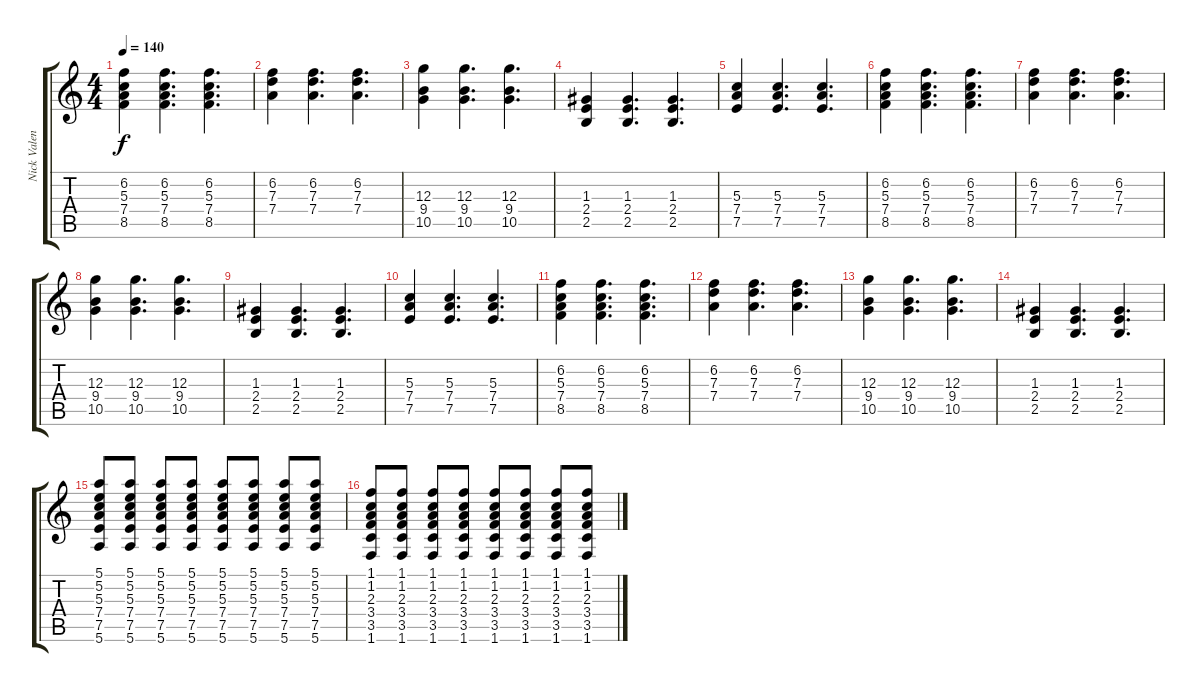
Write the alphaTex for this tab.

\track ("Nick Valensi" "Nick Valen") {instrument acousticguitarsteel}
\staff {score tabs}
\tuning (E4 B3 G3 D3 A2 E2) {hide}
\ts (4 4)
\tempo 140
\clef g2
\ks c
(6.2 5.3 7.4 8.5).4{dy f} (6.2 5.3 7.4 8.5).4{d} (6.2 5.3 7.4 8.5).4{d} |
(6.2 7.3 7.4).4 (6.2 7.3 7.4).4{d} (6.2 7.3 7.4).4{d} |
(12.3 9.4 10.5).4 (12.3 9.4 10.5).4{d} (12.3 9.4 10.5).4{d} |
(1.3 2.4 2.5).4 (1.3 2.4 2.5).4{d} (1.3 2.4 2.5).4{d} |
(5.3 7.4 7.5).4 (5.3 7.4 7.5).4{d} (5.3 7.4 7.5).4{d} |
(6.2 5.3 7.4 8.5).4 (6.2 5.3 7.4 8.5).4{d} (6.2 5.3 7.4 8.5).4{d} |
(6.2 7.3 7.4).4 (6.2 7.3 7.4).4{d} (6.2 7.3 7.4).4{d} |
(12.3 9.4 10.5).4 (12.3 9.4 10.5).4{d} (12.3 9.4 10.5).4{d} |
(1.3 2.4 2.5).4 (1.3 2.4 2.5).4{d} (1.3 2.4 2.5).4{d} |
(5.3 7.4 7.5).4 (5.3 7.4 7.5).4{d} (5.3 7.4 7.5).4{d} |
(6.2 5.3 7.4 8.5).4 (6.2 5.3 7.4 8.5).4{d} (6.2 5.3 7.4 8.5).4{d} |
(6.2 7.3 7.4).4 (6.2 7.3 7.4).4{d} (6.2 7.3 7.4).4{d} |
(12.3 9.4 10.5).4 (12.3 9.4 10.5).4{d} (12.3 9.4 10.5).4{d} |
(1.3 2.4 2.5).4 (1.3 2.4 2.5).4{d} (1.3 2.4 2.5).4{d} |
(5.1 5.2 5.3 7.4 7.5 5.6).8 (5.1 5.2 5.3 7.4 7.5 5.6).8 (5.1 5.2 5.3 7.4 7.5 5.6).8 (5.1 5.2 5.3 7.4 7.5 5.6).8 (5.1 5.2 5.3 7.4 7.5 5.6).8 (5.1 5.2 5.3 7.4 7.5 5.6).8 (5.1 5.2 5.3 7.4 7.5 5.6).8 (5.1 5.2 5.3 7.4 7.5 5.6).8 |
(1.1 1.2 2.3 3.4 3.5 1.6).8 (1.1 1.2 2.3 3.4 3.5 1.6).8 (1.1 1.2 2.3 3.4 3.5 1.6).8 (1.1 1.2 2.3 3.4 3.5 1.6).8 (1.1 1.2 2.3 3.4 3.5 1.6).8 (1.1 1.2 2.3 3.4 3.5 1.6).8 (1.1 1.2 2.3 3.4 3.5 1.6).8 (1.1 1.2 2.3 3.4 3.5 1.6).8
